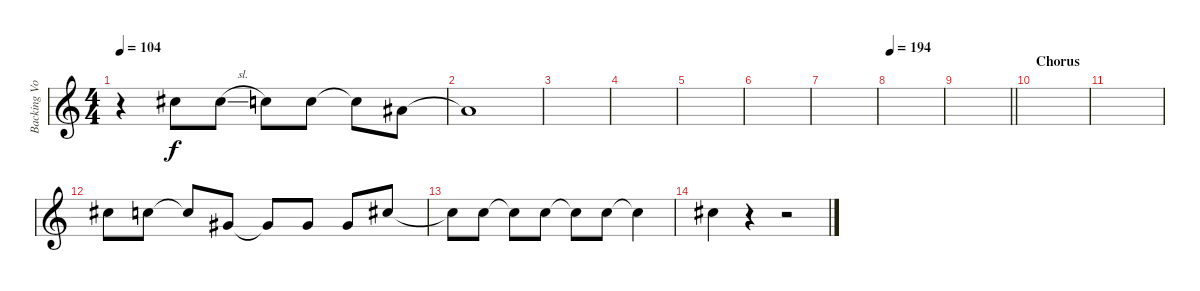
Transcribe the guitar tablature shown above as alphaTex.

\track ("Backing Vocals" "Backing Vo") {instrument distortionguitar}
\staff {score}
\tuning (Eb4 Bb3 Gb3 Db3 Ab2 Eb2) {hide}
\ts (4 4)
\tempo 104
\clef g2
\ks c
r.4{dy f} 7.3.8 7.3{sl}.8 6.3.8 6.3.8 6.3{t}.8 4.3.8 |
4.3{t}.1 |
|
|
|
|
|
\tempo 194
|
\barLineRight lightlight
|
\section ("" "Chorus")
|
|
7.3.8 6.3.8 6.3{t}.8 2.3.8 2.3{t}.8 2.3.8 2.3.8 7.3.8 |
7.3{t}.8 6.3.8 6.3{t}.8 6.3.8 6.3{t}.8 6.3.8 6.3{t}.4 |
7.3.4 r.4 r.2
